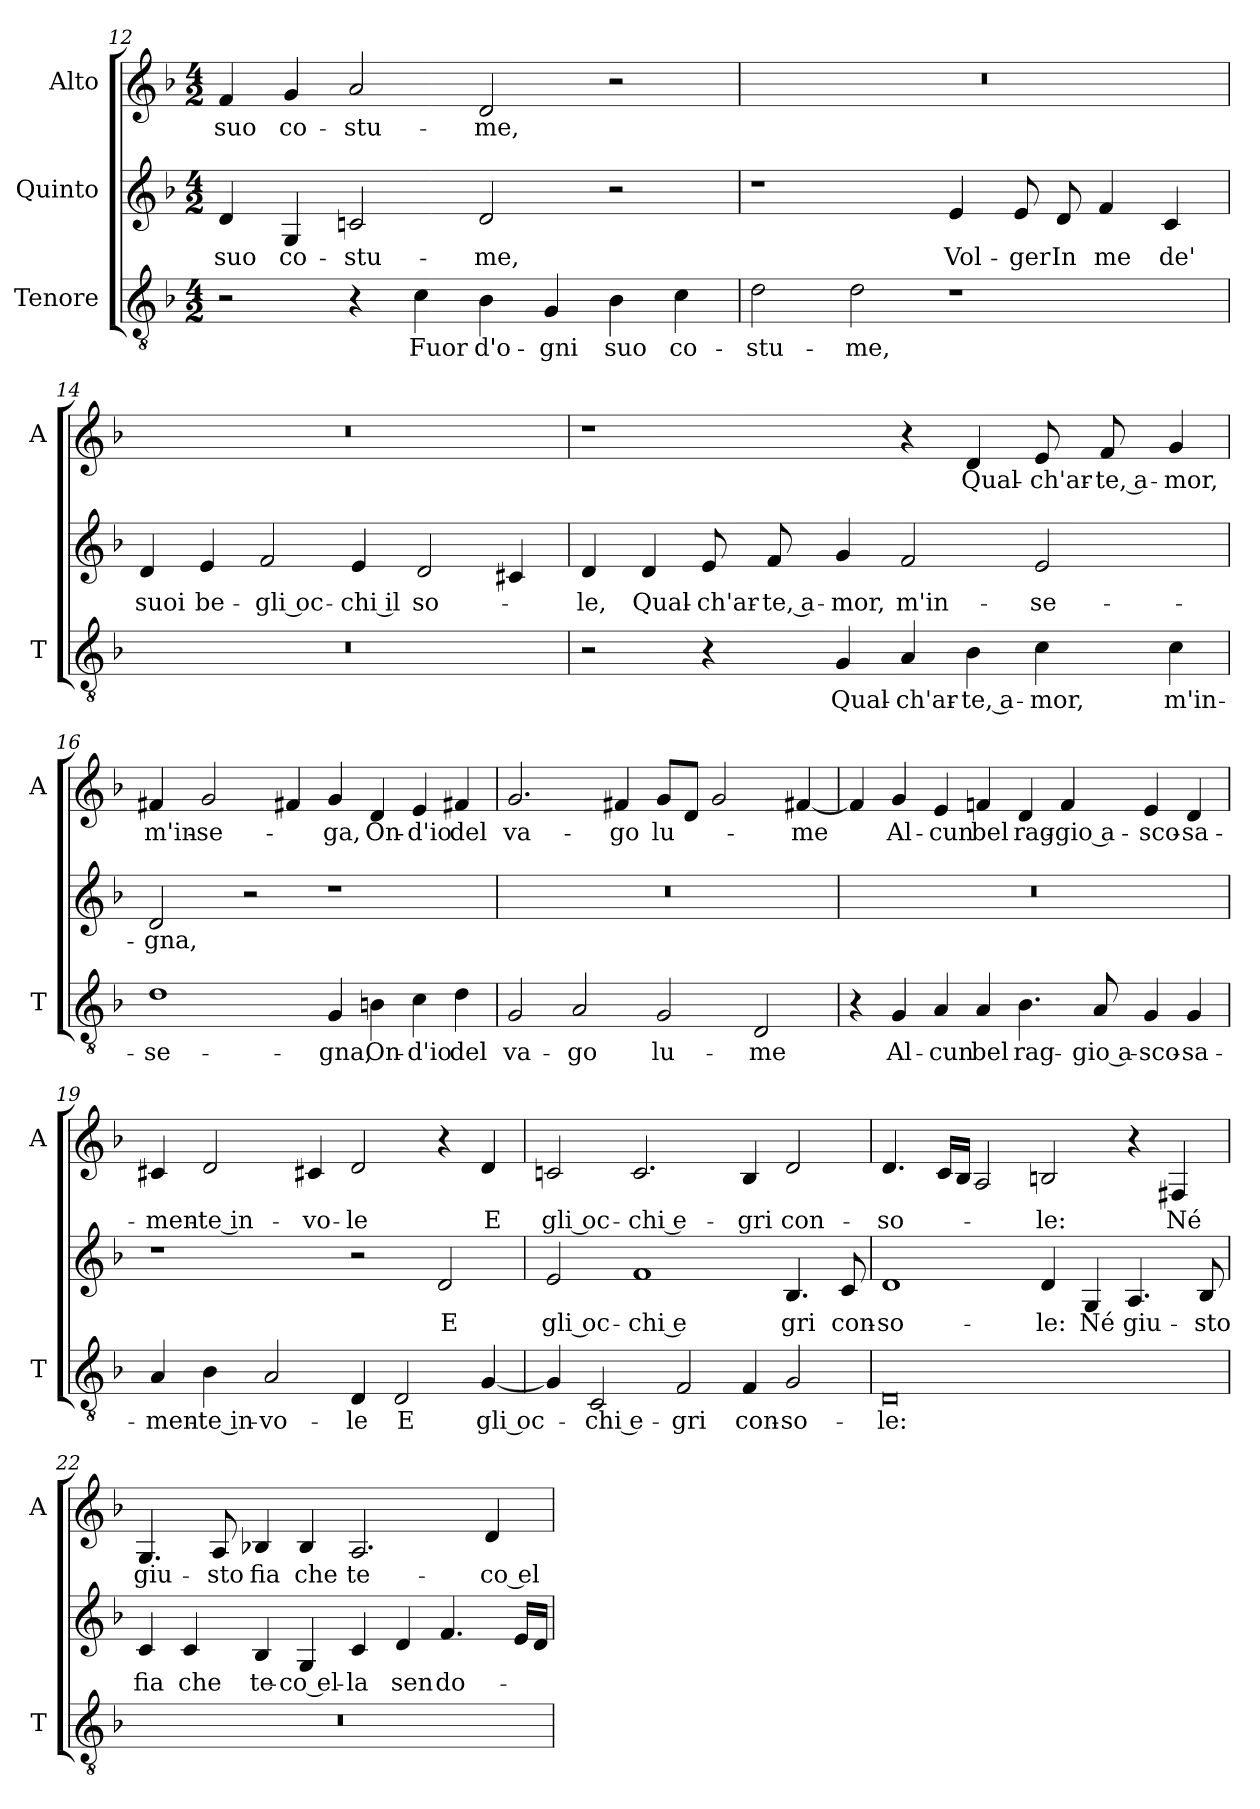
**kern	**text	**kern	**text	**kern	**text
*part3	*part3	*part2	*part2	*part1	*part1
*staff3	*staff3	*staff2	*staff2	*staff1	*staff1
*I"Tenore	*	*I"Quinto	*	*I"Alto	*
*I'T	*	*	*	*I'A	*
*clefGv2	*	*clefG2	*	*clefG2	*
*k[b-]	*	*k[b-]	*	*k[b-]	*
*F:	*	*F:	*	*F:	*
*M4/2	*	*M4/2	*	*M4/2	*
=12	=12	=12	=12	=12	=12
2r	.	4d	suo	4f	suo
.	.	4G	co-	4g	co-
4r	.	2cn	-stu-	2a	-stu-
4c	Fuor	.	.	.	.
4B-	d'o-	2d	-me,	2d	-me,
4G	-gni	.	.	.	.
4B-	suo	2r	.	2r	.
4c	co-	.	.	.	.
=13	=13	=13	=13	=13	=13
2d	-stu-	1r	.	0r	.
2d	-me,	.	.	.	.
1r	.	4e	Vol-	.	.
.	.	8e	-ger	.	.
.	.	8d	In	.	.
.	.	4f	me	.	.
.	.	4c	de'	.	.
=14	=14	=14	=14	=14	=14
0r	.	4d	suoi	0r	.
.	.	4e	be-	.	.
.	.	2f	-gli oc-	.	.
.	.	4e	-chi il	.	.
.	.	2d	so-	.	.
.	.	4c#X	.	.	.
=15	=15	=15	=15	=15	=15
2r	.	4d	-le,	1r	.
.	.	4d	Qual-	.	.
4r	.	8e	-ch'ar-	.	.
.	.	8f	-te, a-	.	.
4G	Qual-	4g	-mor,	.	.
4A	-ch'ar-	2f	m'in-	4r	.
4B-	-te, a-	.	.	4d	Qual-
4c	-mor,	2e	-se-	8e	-ch'ar-
.	.	.	.	8f	-te, a-
4c	m'in-	.	.	4g	-mor,
=16	=16	=16	=16	=16	=16
1d	-se-	2d	-gna,	4f#X	m'in-
.	.	.	.	2g	-se-
.	.	2r	.	.	.
.	.	.	.	4f#X	.
4G	-gna,	1r	.	4g	-ga,
4Bn	On-	.	.	4d	On-
4c	-d'io	.	.	4e	-d'io
4d	del	.	.	4f#X	del
=17	=17	=17	=17	=17	=17
2G	va-	0r	.	2.g	va-
2A	-go	.	.	.	.
.	.	.	.	4f#X	-go
2G	lu-	.	.	8gL	lu-
.	.	.	.	8dJ	.
.	.	.	.	2g	.
2D	-me	.	.	.	.
.	.	.	.	[4f#X	-me
=18	=18	=18	=18	=18	=18
4r	.	0r	.	4f#]	.
4G	Al-	.	.	4g	Al-
4A	-cun	.	.	4e	-cun
4A	bel	.	.	4fn	bel
4.B-	rag-	.	.	4d	rag-
.	.	.	.	4f	-gio a-
8A	-gio a-	.	.	.	.
4G	-sco-	.	.	4e	-sco-
4G	-sa-	.	.	4d	-sa-
=19	=19	=19	=19	=19	=19
4A	-men-	1r	.	4c#X	-men-
4B-	-te in-	.	.	2d	-te in-
2A	-vo-	.	.	.	.
.	.	.	.	4c#X	-vo-
4D	-le	2r	.	2d	-le
2D	E	.	.	.	.
.	.	2d	E	4r	.
[4G	gli oc-	.	.	4d	E
=20	=20	=20	=20	=20	=20
4G]	.	2e	gli oc-	2cn	gli oc-
2C	-chi e-	.	.	.	.
.	.	1f	-chi e	2.c	-chi e-
2F	-gri	.	.	.	.
4F	con-	.	.	4B-	-gri
2G	-so-	4.B-	gri	2d	con-
.	.	8c	con-	.	.
=21	=21	=21	=21	=21	=21
0D	-le:	1d	-so-	4.d	-so-
.	.	.	.	16cLL	.
.	.	.	.	16B-JJ	.
.	.	.	.	2A	.
.	.	4d	-le:	2Bn	-le:
.	.	4G	Né	.	.
.	.	4.A	giu-	4r	.
.	.	.	.	4F#X	Né
.	.	8B-	-sto	.	.
=22	=22	=22	=22	=22	=22
0r	.	4c	fia	4.G	giu-
.	.	4c	che	.	.
.	.	.	.	8A	-sto
.	.	4B-	te-	4B-X	fia
.	.	4G	-co el-	4B-	che
.	.	4c	-la	2.A	te-
.	.	4d	sen	.	.
.	.	4.f	do-	.	.
.	.	.	.	4d	-co el-
.	.	16eLL	.	.	.
.	.	16dJJ	.	.	.
=	=	=	=	=	=
*-	*-	*-	*-	*-	*-
